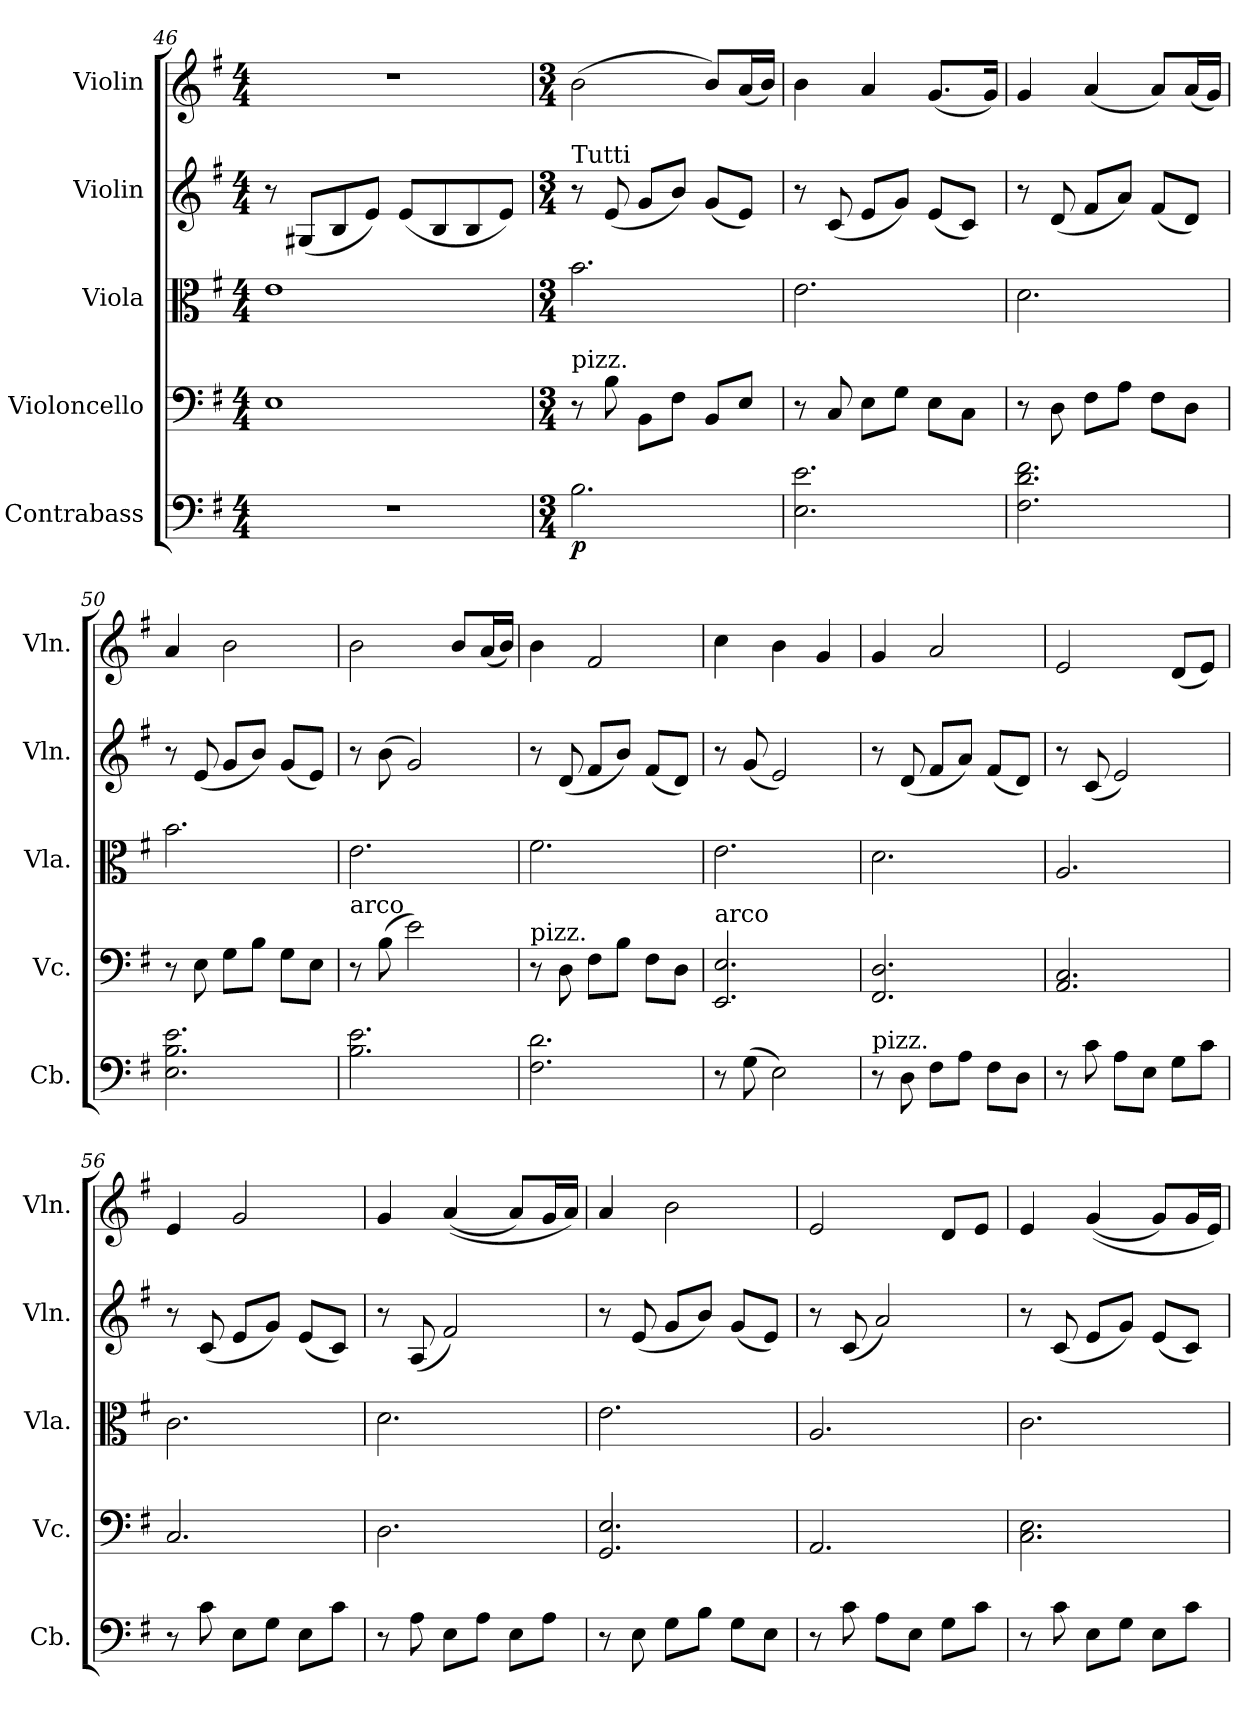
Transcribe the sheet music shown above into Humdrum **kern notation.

**kern	**dynam	**kern	**kern	**kern	**kern
*part5	*part5	*part4	*part3	*part2	*part1
*staff5	*staff5	*staff4	*staff3	*staff2	*staff1
*I"Contrabass	*	*I"Violoncello	*I"Viola	*I"Violin	*I"Violin
*I'Cb.	*	*I'Vc.	*I'Vla.	*I'Vln.	*I'Vln.
*clefF4	*	*clefF4	*clefC3	*clefG2	*clefG2
*ITrd7c12	*	*	*	*	*
*k[f#]	*	*k[f#]	*k[f#]	*k[f#]	*k[f#]
*M4/4	*	*M4/4	*M4/4	*M4/4	*M4/4
=46	=46	=46	=46	=46	=46
1r	.	1E	1e	8r	1r
.	.	.	.	(<8G#X/L	.
.	.	.	.	8B/	.
.	.	.	.	8e/J)	.
.	.	.	.	(<8e/L	.
.	.	.	.	8B/	.
.	.	.	.	8B/	.
.	.	.	.	8e/J)	.
!!LO:LB:g=z
=47	=47	=47	=47	=47	=47
*M3/4	*	*M3/4	*M3/4	*M3/4	*M3/4
!	!	!	!	!LO:TX:a:t=Tutti	!
!	!	!LO:TX:a:t=pizz.	!	!	!
!	!LO:DY:b	!	!	!	!
2.BB\	p	8r	2.b\	8r	(>2b\
.	.	8B\	.	(<8e/	.
.	.	8BB\L	.	8g/L	.
.	.	8F#\J	.	8b/J)	.
.	.	8BB/L	.	(<8g/L	8b/L)
.	.	8E/J	.	8e/J)	(<16a/L
.	.	.	.	.	16b/JJ)
=48	=48	=48	=48	=48	=48
2.EE\ 2.E\	.	8r	2.e\	8r	4b\
.	.	8C/	.	(<8c/	.
.	.	8E\L	.	8e/L	4a/
.	.	8G\J	.	8g/J)	.
.	.	8E\L	.	(<8e/L	(<8.g/L
.	.	8C\J	.	8c/J)	.
.	.	.	.	.	16g/Jk)
=49	=49	=49	=49	=49	=49
2.FF#\ 2.D\ 2.F#\	.	8r	2.d\	8r	4g/
.	.	8D\	.	(<8d/	.
.	.	8F#\L	.	8f#/L	(<4a/
.	.	8A\J	.	8a/J)	.
.	.	8F#\L	.	(<8f#/L	8a/L)
.	.	8D\J	.	8d/J)	(<16a/L
.	.	.	.	.	16g/JJ)
=50	=50	=50	=50	=50	=50
2.EE\ 2.BB\ 2.E\	.	8r	2.b\	8r	4a/
.	.	8E\	.	(<8e/	.
.	.	8G\L	.	8g/L	2b\
.	.	8B\J	.	8b/J)	.
.	.	8G\L	.	(<8g/L	.
.	.	8E\J	.	8e/J)	.
=51	=51	=51	=51	=51	=51
!	!	!LO:TX:a:t=arco	!	!	!
2.BB\ 2.E\	.	8r	2.e\	8r	2b\
.	.	(>8B\	.	(>8b\	.
.	.	2e\)	.	2g/)	.
.	.	.	.	.	8b/L
.	.	.	.	.	(<16a/L
.	.	.	.	.	16b/JJ)
=52	=52	=52	=52	=52	=52
!	!	!LO:TX:a:t=pizz.	!	!	!
2.FF#\ 2.D\	.	8r	2.f#\	8r	4b\
.	.	8D\	.	(<8d/	.
.	.	8F#\L	.	8f#/L	2f#/
.	.	8B\J	.	8b/J)	.
.	.	8F#\L	.	(<8f#/L	.
.	.	8D\J	.	8d/J)	.
!!LO:PB:g=z
=53	=53	=53	=53	=53	=53
!	!	!LO:TX:a:t=arco	!	!	!
8r	.	2.EE/ 2.E/	2.e\	8r	4cc\
(>8GG\	.	.	.	(<8g/	.
2EE\)	.	.	.	2e/)	4b\
.	.	.	.	.	4g/
=54	=54	=54	=54	=54	=54
!LO:TX:a:t=pizz.	!	!	!	!	!
8r	.	2.FF#/ 2.D/	2.d\	8r	4g/
8DD\	.	.	.	(<8d/	.
8FF#\L	.	.	.	8f#/L	2a/
8AA\J	.	.	.	8a/J)	.
8FF#\L	.	.	.	(<8f#/L	.
8DD\J	.	.	.	8d/J)	.
=55	=55	=55	=55	=55	=55
8r	.	2.AA/ 2.C/	2.A/	8r	2e/
8C\	.	.	.	(<8c/	.
8AA\L	.	.	.	2e/)	.
8EE\J	.	.	.	.	.
8GG\L	.	.	.	.	(<8d/L
8C\J	.	.	.	.	8e/J)
=56	=56	=56	=56	=56	=56
8r	.	2.C/	2.c\	8r	4e/
8C\	.	.	.	(<8c/	.
8EE\L	.	.	.	8e/L	2g/
8GG\J	.	.	.	8g/J)	.
8EE\L	.	.	.	(<8e/L	.
8C\J	.	.	.	8c/J)	.
=57	=57	=57	=57	=57	=57
8r	.	2.D\	2.d\	8r	4g/
8AA\	.	.	.	(<8A/	.
8EE\L	.	.	.	2f#/)	(<(<4a/
8AA\J	.	.	.	.	.
8EE\L	.	.	.	.	8a/L)
8AA\J	.	.	.	.	16g/L
.	.	.	.	.	16a/JJ)
=58	=58	=58	=58	=58	=58
8r	.	2.GG/ 2.E/	2.e\	8r	4a/
8EE\	.	.	.	(<8e/	.
8GG\L	.	.	.	8g/L	2b\
8BB\J	.	.	.	8b/J)	.
8GG\L	.	.	.	(<8g/L	.
8EE\J	.	.	.	8e/J)	.
=59	=59	=59	=59	=59	=59
8r	.	2.AA/	2.A/	8r	2e/
8C\	.	.	.	(<8c/	.
8AA\L	.	.	.	2a/)	.
8EE\J	.	.	.	.	.
8GG\L	.	.	.	.	8d/L
8C\J	.	.	.	.	8e/J
!!LO:LB:g=z
=60	=60	=60	=60	=60	=60
8r	.	2.C\ 2.E\	2.c\	8r	4e/
8C\	.	.	.	(<8c/	.
8EE\L	.	.	.	8e/L	(<(<4g/
8GG\J	.	.	.	8g/J)	.
8EE\L	.	.	.	(<8e/L	8g/L)
8C\J	.	.	.	8c/J)	16g/L
.	.	.	.	.	16e/JJ)
=	=	=	=	=	=
*-	*-	*-	*-	*-	*-
